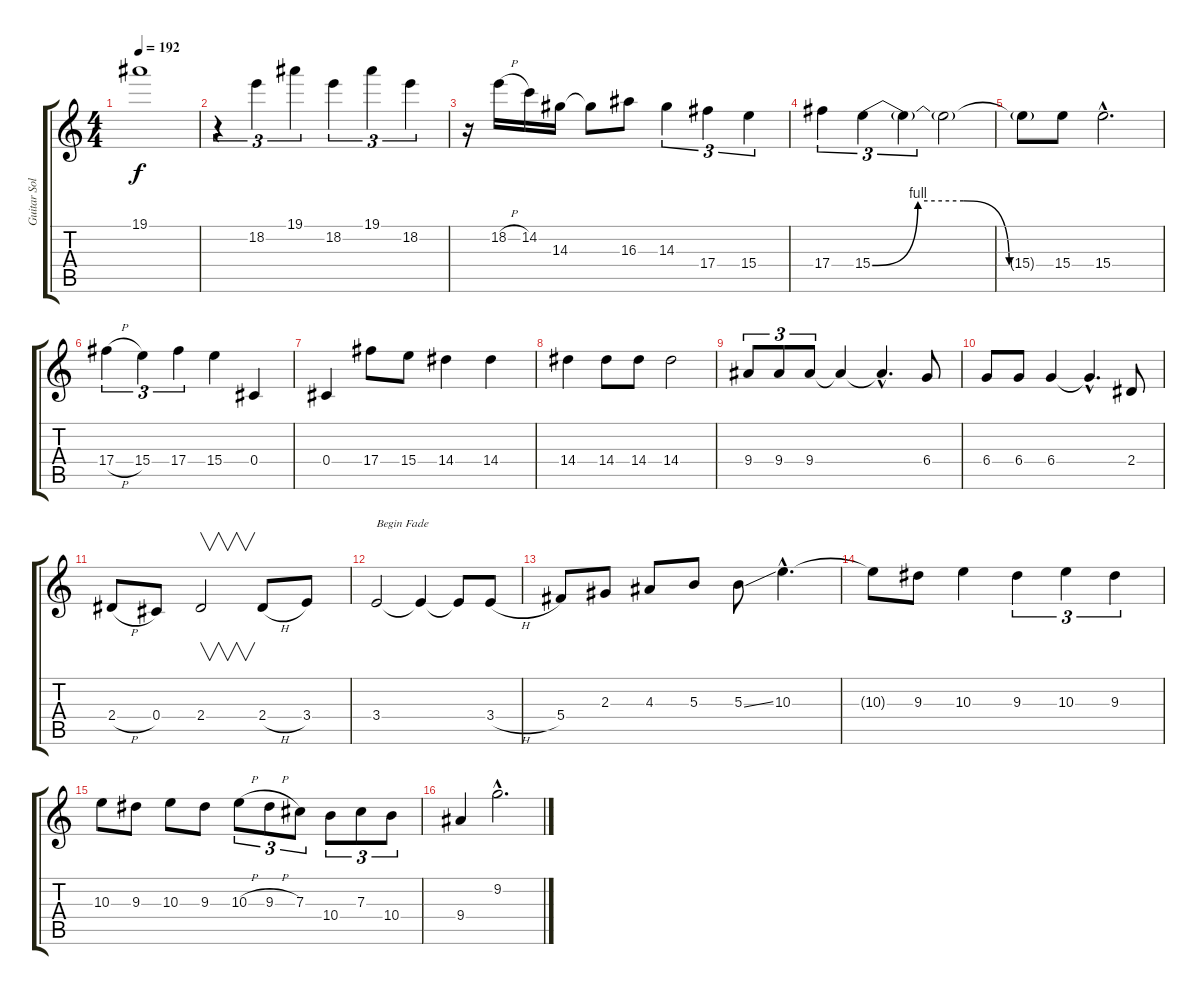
\track ("Guitar Solo" "Guitar Sol") {instrument overdrivenguitar}
\staff {score tabs}
\tuning (Eb4 Bb3 Gb3 Db3 Ab2 Eb2) {hide}
\ts (4 4)
\tempo 192
\clef g2
\ks c
19.1.1{dy f} |
r.4{tu (3 2)} 18.2.4{tu (3 2)} 19.1.4{tu (3 2)} 18.2.4{tu (3 2)} 19.1.4{tu (3 2)} 18.2.4{tu (3 2)} |
r.16 18.2{h}.16 14.2.16 14.3.16 14.3{t}.8 16.3.8 14.3.4{tu (3 2)} 17.4.4{tu (3 2)} 15.4.4{tu (3 2)} |
17.4.4{tu (3 2)} 15.4{be (custom 0 0 15 4 30 4 45 0 60 0)}.4{tu (3 2)} 15.4{t}.4{tu (3 2)} 15.4{t}.2 |
15.4{t}.8 15.4.8 15.4{hac}.2{d} |
17.4{h}.4{tu (3 2)} 15.4.4{tu (3 2)} 17.4.4{tu (3 2)} 15.4.4 0.4.4 |
0.4.4 17.4.8 15.4.8 14.4.4 14.4.4 |
14.4.4 14.4.8 14.4.8 14.4.2 |
9.4.8{tu (3 2)} 9.4.8{tu (3 2)} 9.4.8{tu (3 2)} 9.4{t}.4 9.4{hac t}.4{d} 6.4.8 |
6.4.8 6.4.8 6.4.4 6.4{hac t}.4{d} 2.4.8 |
2.4{h}.8 0.4.8 2.4.2{v} 2.4{h}.8 3.4.8 |
3.4.2{txt "Begin Fade"} 3.4{t}.4 3.4{t}.8 3.4{h}.8 |
5.4.8 2.3.8 4.3.8 5.3.8 5.3{ss}.8 10.3{hac}.4{d} |
10.3{t}.8 9.3.8 10.3.4 9.3.4{tu (3 2)} 10.3.4{tu (3 2)} 9.3.4{tu (3 2)} |
10.3.8 9.3.8 10.3.8 9.3.8 10.3{h}.8{tu (3 2)} 9.3{h}.8{tu (3 2)} 7.3.8{tu (3 2)} 10.4.8{tu (3 2)} 7.3.8{tu (3 2)} 10.4.8{tu (3 2)} |
9.4.4 9.2{hac}.2{d}
